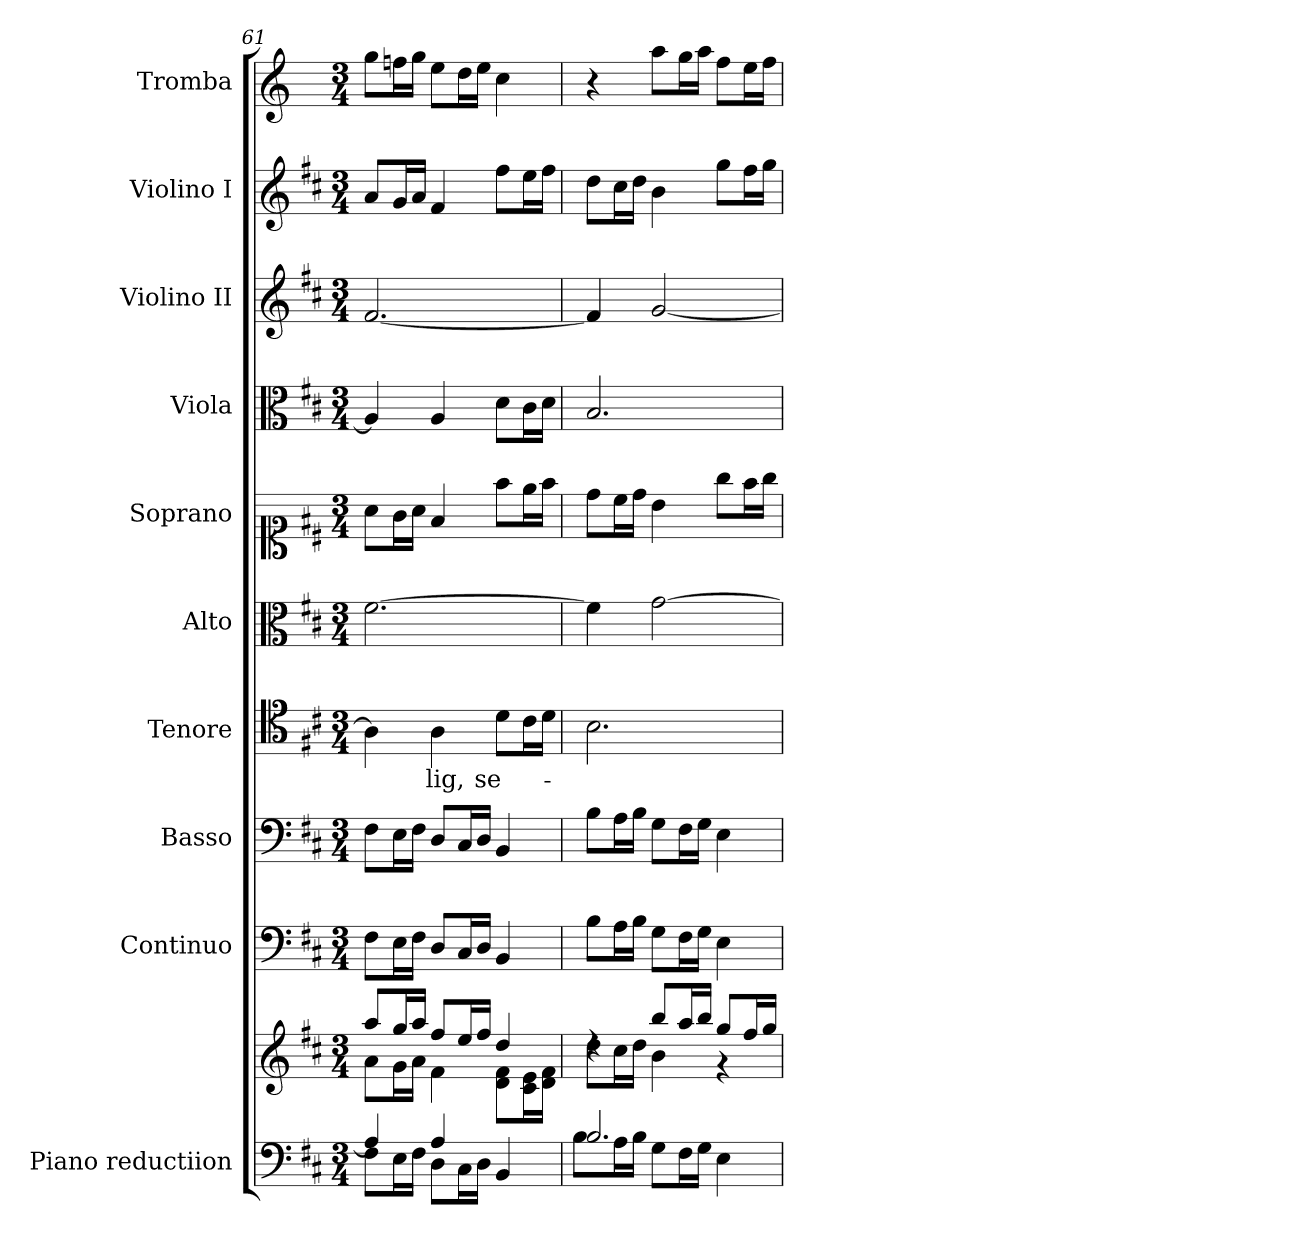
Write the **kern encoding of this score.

**kern	**kern	**kern	**kern	**kern	**text	**kern	**kern	**kern	**kern	**kern	**kern
*part10	*part10	*part9	*part8	*part7	*part7	*part6	*part5	*part4	*part3	*part2	*part1
*staff11	*staff10	*staff9	*staff8	*staff7	*staff7	*staff6	*staff5	*staff4	*staff3	*staff2	*staff1
*I"Piano reductiion	*	*I"Continuo	*I"Basso	*I"Tenore	*	*I"Alto	*I"Soprano	*I"Viola	*I"Violino II	*I"Violino I	*I"Tromba
*I'Pno	*	*	*	*	*	*	*	*I'Vla	*I'Vln	*I'Vln	*
!!LO:PB:g=z
*clefF4	*clefG2	*clefF4	*clefF4	*clefC4	*	*clefC3	*clefC1	*clefC3	*clefG2	*clefG2	*clefG2
*	*	*	*	*	*	*	*	*	*	*	*ITrd-1c-2
*k[f#c#]	*k[f#c#]	*k[f#c#]	*k[f#c#]	*k[f#c#]	*	*k[f#c#]	*k[f#c#]	*k[f#c#]	*k[f#c#]	*k[f#c#]	*k[f#c#]
*M3/4	*M3/4	*M3/4	*M3/4	*M3/4	*	*M3/4	*M3/4	*M3/4	*M3/4	*M3/4	*M3/4
=61	=61	=61	=61	=61	=61	=61	=61	=61	=61	=61	=61
*^	*^	*	*	*	*	*	*	*	*	*	*
4A/]	8F#\L	8aa/L	8a\L	8F#\L	8F#\L	4A\]	.	[2.f#\	8a\L	4A/]	[2.f#/	8a/L	8aa\L
.	16E\L	16gg/L	16g\L	16E\L	16E\L	.	.	.	16g\L	.	.	16g/L	16ggn\L
.	16F#\JJ	16aa/JJ	16a\JJ	16F#\JJ	16F#\JJ	.	.	.	16a\JJ	.	.	16a/JJ	16aa\JJ
!	!	!	!	!	!	!	!LO:LY:b	!	!	!	!	!	!
4A/	8D\L	8ff#/L	4f#\	8D/L	8D/L	4A\	-lig,	.	4f#/	4A/	.	4f#/	8ff#\L
.	16C#\L	16ee/L	.	16C#/L	16C#/L	.	.	.	.	.	.	.	16ee\L
.	16D\JJ	16ff#/JJ	.	16D/JJ	16D/JJ	.	.	.	.	.	.	.	16ff#\JJ
!	!	!	!	!	!	!	!LO:LY:b	!	!	!	!	!	!
4BB/	4ryy	4dd/	8d\ 8f#\L	4BB/	4BB/	8d\L	se-	.	8ff#\L	8d\L	.	8ff#\L	4dd\
.	.	.	16c#\ 16e\L	.	.	16c#\L	.	.	16ee\L	16c#\L	.	16ee\L	.
.	.	.	16d\ 16f#\JJ	.	.	16d\JJ	.	.	16ff#\JJ	16d\JJ	.	16ff#\JJ	.
=62	=62	=62	=62	=62	=62	=62	=62	=62	=62	=62	=62	=62	=62
2.B/	8B\L	4rdd	8dd\L	8B\L	8B\L	2.B\	.	4f#\]	8dd\L	2.B/	4f#/]	8dd\L	4r
.	16A\L	.	16cc#\L	16A\L	16A\L	.	.	.	16cc#\L	.	.	16cc#\L	.
.	16B\JJ	.	16dd\JJ	16B\JJ	16B\JJ	.	.	.	16dd\JJ	.	.	16dd\JJ	.
.	8G\L	8bb/L	4b\	8G\L	8G\L	.	.	[2g\	4b\	.	[2g/	4b\	8bb\L
.	16F#\L	16aa/L	.	16F#\L	16F#\L	.	.	.	.	.	.	.	16aa\L
.	16G\JJ	16bb/JJ	.	16G\JJ	16G\JJ	.	.	.	.	.	.	.	16bb\JJ
.	4E\	8gg/L	4r	4E\	4E\	.	.	.	8gg\L	.	.	8gg\L	8gg\L
.	.	16ff#/L	.	.	.	.	.	.	16ff#\L	.	.	16ff#\L	16ff#\L
.	.	16gg/JJ	.	.	.	.	.	.	16gg\JJ	.	.	16gg\JJ	16gg\JJ
*v	*v	*	*	*	*	*	*	*	*	*	*	*	*
*	*v	*v	*	*	*	*	*	*	*	*	*	*
=	=	=	=	=	=	=	=	=	=	=	=
*-	*-	*-	*-	*-	*-	*-	*-	*-	*-	*-	*-
